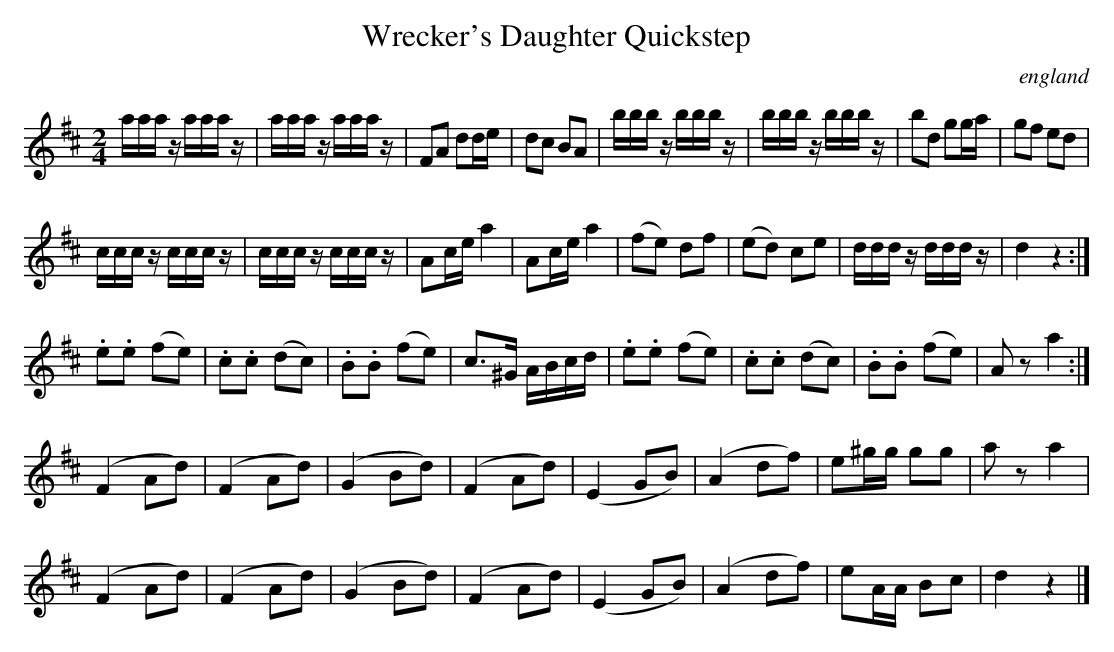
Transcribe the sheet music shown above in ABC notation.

X:1
T:Wrecker's Daughter Quickstep
O:england
M:2/4
L:1/16
K:D
aaaz   aaaz | aaaz   aaaz | F2A2   d2de | d2c2  B2A2 |\
bbbz   bbbz | bbbz   bbbz | b2d2   g2ga | g2f2  e2d2 |
cccz   cccz | cccz   cccz | A2ce   a4   | A2ce  a4   |\
(f2e2)  d2f2 |(e2d2)  c2e2 | dddz   dddz | d4    z4  :|
.e2.e2 (f2e2)|.c2.c2 (d2c2)|.B2.B2 (f2e2)| c3^G  ABcd |\
.e2.e2 (f2e2)|.c2.c2 (d2c2)|.B2.B2 (f2e2)| A2z2  a4  :|
(F4     A2d2)|(F4     A2d2)|(G4     B2d2)|(F4    A2d2)|\
(E4     G2B2)|(A4     d2f2)| e2^gg  g2g2 | a2z2  a4   |
(F4     A2d2)|(F4     A2d2)|(G4     B2d2)|(F4    A2d2)|\
(E4     G2B2)|(A4     d2f2)| e2AA   B2c2 | d4    z4  |]
